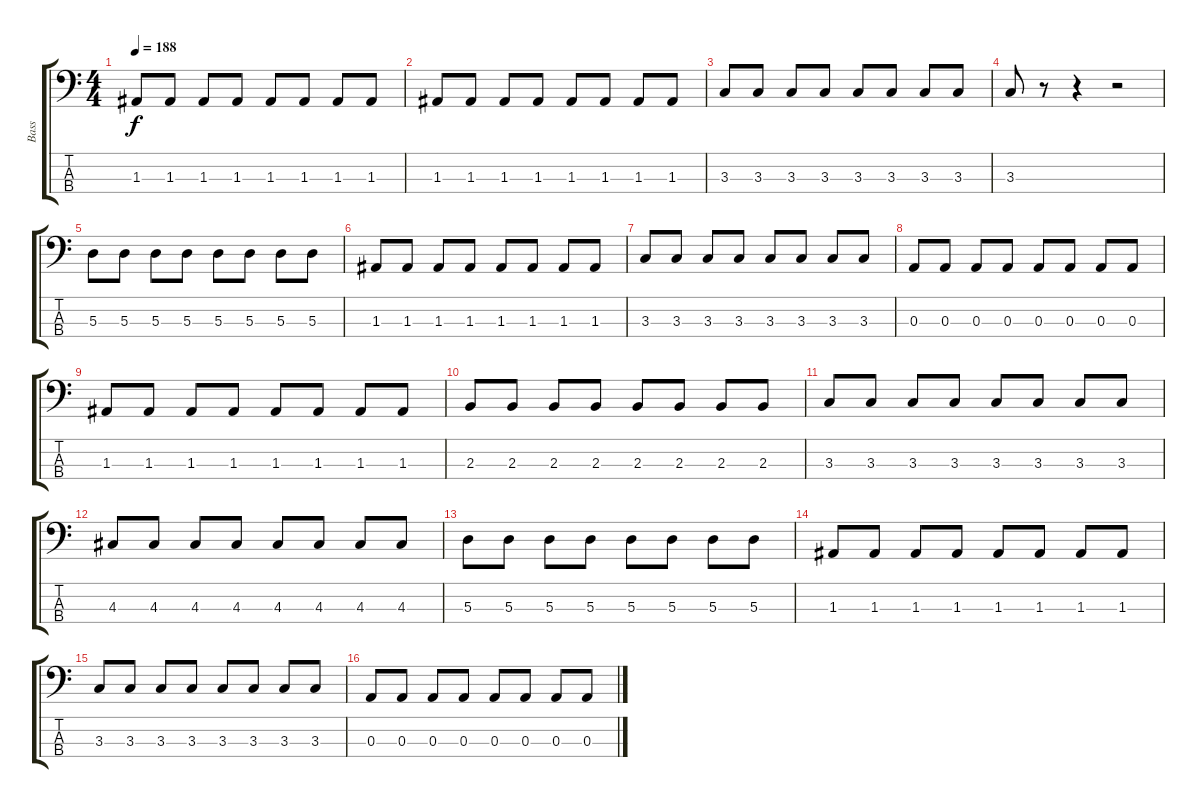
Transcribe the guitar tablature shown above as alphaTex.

\track ("Bass" "Bass") {instrument electricbassfinger}
\staff {score tabs}
\tuning (G2 D2 A1 E1) {hide}
\ts (4 4)
\tempo 188
\clef f4
\ks c
1.3.8{dy f} 1.3.8 1.3.8 1.3.8 1.3.8 1.3.8 1.3.8 1.3.8 |
1.3.8 1.3.8 1.3.8 1.3.8 1.3.8 1.3.8 1.3.8 1.3.8 |
3.3.8 3.3.8 3.3.8 3.3.8 3.3.8 3.3.8 3.3.8 3.3.8 |
3.3.8 r.8 r.4 r.2 |
5.3.8 5.3.8 5.3.8 5.3.8 5.3.8 5.3.8 5.3.8 5.3.8 |
1.3.8 1.3.8 1.3.8 1.3.8 1.3.8 1.3.8 1.3.8 1.3.8 |
3.3.8 3.3.8 3.3.8 3.3.8 3.3.8 3.3.8 3.3.8 3.3.8 |
0.3.8 0.3.8 0.3.8 0.3.8 0.3.8 0.3.8 0.3.8 0.3.8 |
1.3.8 1.3.8 1.3.8 1.3.8 1.3.8 1.3.8 1.3.8 1.3.8 |
2.3.8 2.3.8 2.3.8 2.3.8 2.3.8 2.3.8 2.3.8 2.3.8 |
3.3.8 3.3.8 3.3.8 3.3.8 3.3.8 3.3.8 3.3.8 3.3.8 |
4.3.8 4.3.8 4.3.8 4.3.8 4.3.8 4.3.8 4.3.8 4.3.8 |
5.3.8 5.3.8 5.3.8 5.3.8 5.3.8 5.3.8 5.3.8 5.3.8 |
1.3.8 1.3.8 1.3.8 1.3.8 1.3.8 1.3.8 1.3.8 1.3.8 |
3.3.8 3.3.8 3.3.8 3.3.8 3.3.8 3.3.8 3.3.8 3.3.8 |
0.3.8 0.3.8 0.3.8 0.3.8 0.3.8 0.3.8 0.3.8 0.3.8
